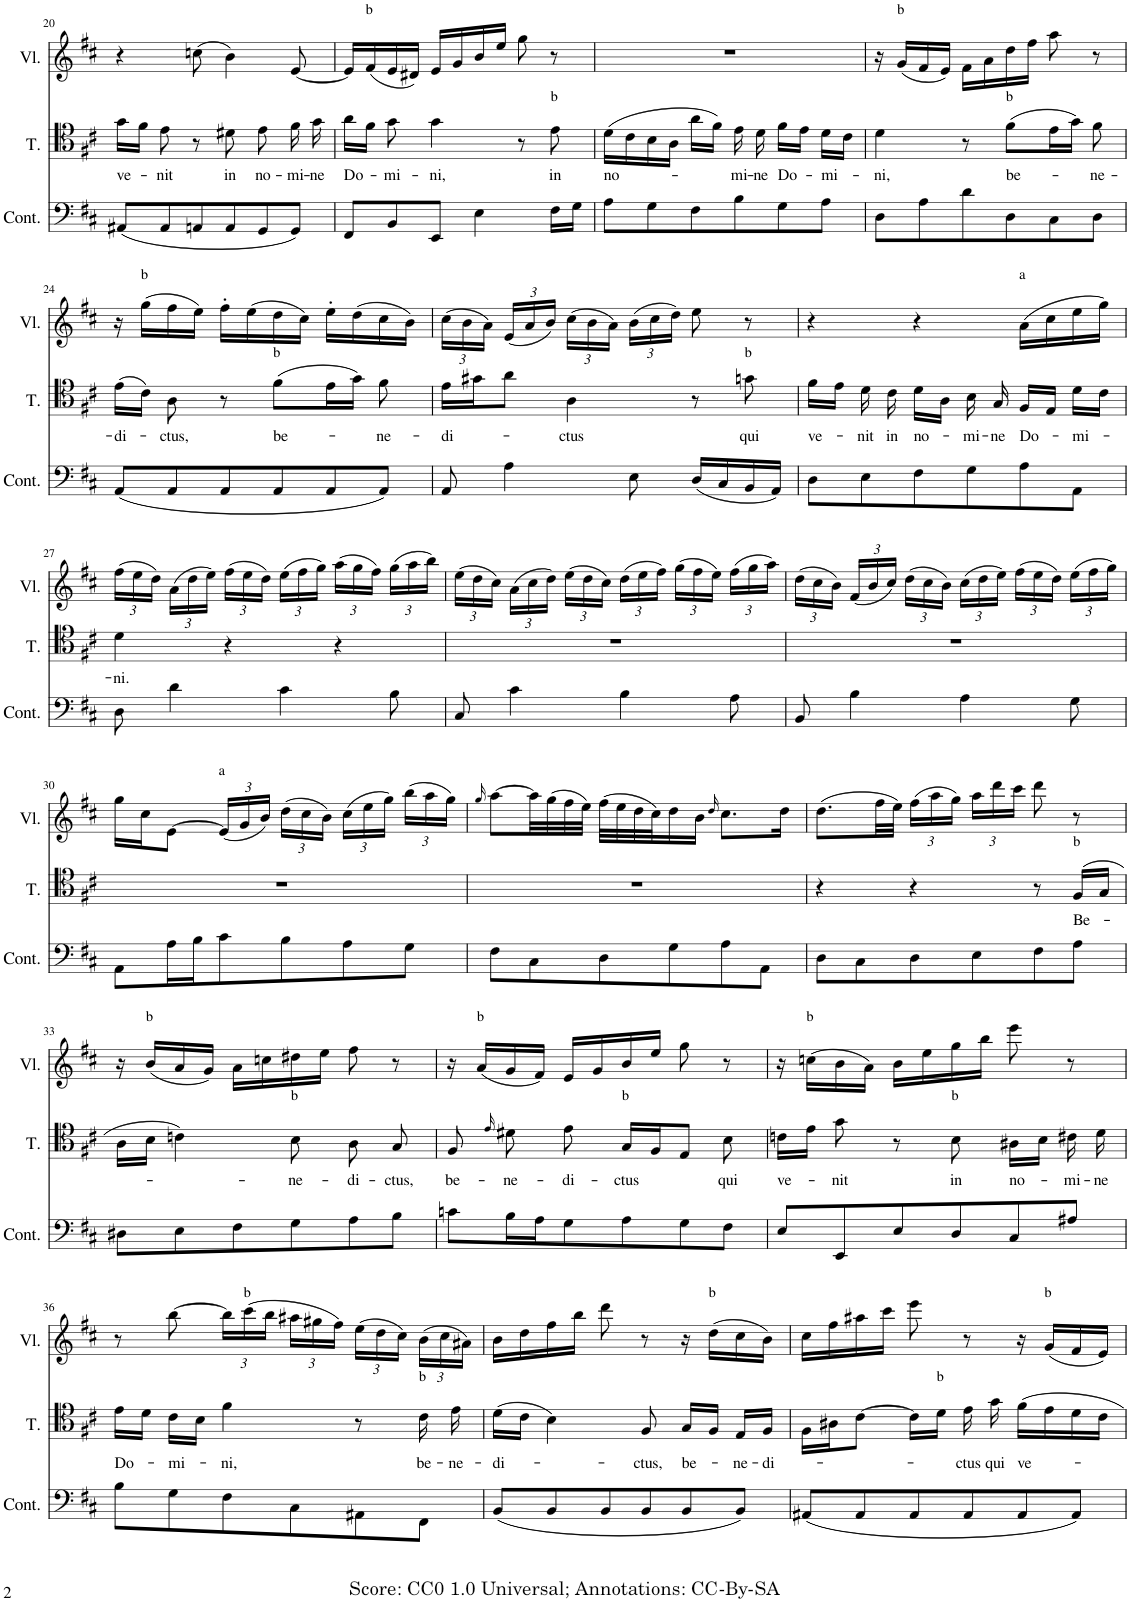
**kern	**kern	**kern	**text	**kern
*part4	*part3	*part2	*part2	*part1
*staff4	*staff3	*staff2	*staff2	*staff1
*I"Continuo	*I"Continuo	*I"Tenore	*	*I"Violino solo
*I'Cont.	*I'Cont.	*I'T.	*	*I'Vl.
!!LO:PB:g=z
*clefF4	*clefF4	*clefC4	*	*clefG2
*	*	*Trd1c2	*	*
*k[f#c#]	*k[f#c#]	*k[f#c#]	*	*k[f#c#]
*M3/4	*M3/4	*M3/4	*	*M3/4
=20	=20	=20	=20	=20
!	!	!	!LO:LY:b	!
(8AA#X/L	(8AA#X/L	16g\LL	ve-	4r
.	.	16f#\JJ	.	.
!	!	!	!LO:LY:b	!
8AA#/J	8AA#/	8e\	-nit	.
8AAn/L	8AAn/	8r	.	(8ccn\
!	!	!	!LO:LY:b	!
8AA/J	8AA/	8d#X\	in	4b\)
!	!	!	!LO:LY:b	!
8GG/L	8GG/	8e\	no-	.
!	!	!	!LO:LY:b	!
8GG/J)	8GG/J)	16f#\	-mi-	[8e/
!	!	!	!LO:LY:b	!
.	.	16g\	-ne	.
=21	=21	=21	=21	=21
!	!	!	!LO:LY:b	!
8FF#/L	8FF#/L	16a\LL	Do-	16e/LL]
!	!	!	!	!LO:TX:a:t=b
.	.	16f#\JJ	.	(16f#/
!	!	!	!LO:LY:b	!
8BB/J	8BB/	8g\	-mi-	16e/
.	.	.	.	16d#X/JJ)
!	!	!	!LO:LY:b	!
8EE	8EE/J	4g\	-ni,	16e/LL
.	.	.	.	16g/
4E	4E\	.	.	16b/
.	.	.	.	16ee/JJ
.	.	8r	.	8gg\
!	!	!LO:TX:a:t=b	!	!
!	!	!	!LO:LY:b	!
16F#\LL	16F#\LL	8e\	in	8r
16G\JJ	16G\JJ	.	.	.
=22	=22	=22	=22	=22
!	!	!	!LO:LY:b	!
8A\L	8A\L	(16d\LL	no-	2.r
.	.	16c#\	.	.
8G\J	8G\	16B\	.	.
.	.	16A\JJ	.	.
8F#\L	8F#\	16a\LL	.	.
.	.	16f#\JJ)	.	.
!	!	!	!LO:LY:b	!
8B\J	8B\	16e\	-mi-	.
!	!	!	!LO:LY:b	!
.	.	16d\	-ne	.
!	!	!	!LO:LY:b	!
8G\L	8G\	16f#\LL	Do-	.
.	.	16e\JJ	.	.
!	!	!	!LO:LY:b	!
8A\J	8A\J	16d\LL	-mi-	.
.	.	16c#\JJ	.	.
=23	=23	=23	=23	=23
!	!	!	!LO:LY:b	!
8D\L	8D\L	4d\	-ni,	16r
!	!	!	!	!LO:TX:a:t=b
.	.	.	.	(16g/LL
8A\J	8A\	.	.	16f#/
.	.	.	.	16e/JJ)
8d\L	8d\	8r	.	16f#\LL
.	.	.	.	16a\
!	!	!LO:TX:a:t=b	!	!
!	!	!	!LO:LY:b	!
8D\J	8D\	(8f#\L	be-	16dd\
.	.	.	.	16ff#\JJ
8C#/L	8C#\	16e\L	.	8aa\
.	.	16g\JJ)	.	.
!	!	!	!LO:LY:b	!
8D/J	8D\J	8f#\	-ne-	8r
!!LO:LB:g=z
=24	=24	=24	=24	=24
!	!	!	!LO:LY:b	!
(8AA/L	(8AA/L	(16e\LL	-di-	16r
!	!	!	!	!LO:TX:a:t=b
.	.	16c#\JJ)	.	(16gg\LL
!	!	!	!LO:LY:b	!
8AA/J	8AA/	8A\	-ctus,	16ff#\
.	.	.	.	16ee\JJ)
8AA/L	8AA/	8r	.	16ff#'\LL
.	.	.	.	(16ee\
!	!	!LO:TX:a:t=b	!	!
!	!	!	!LO:LY:b	!
8AA/J	8AA/	(8f#\L	be-	16dd\
.	.	.	.	16cc#\JJ)
8AA/L	8AA/	16e\L	.	16ee'\LL
.	.	16g\JJ)	.	(16dd\
!	!	!	!LO:LY:b	!
8AA/J)	8AA/J)	8f#\	-ne-	16cc#\
.	.	.	.	16b\JJ)
=25	=25	=25	=25	=25
!	!	!	!LO:LY:b	!
*	*	*	*	*Xbrackettup
8AA	8AA/	16e\LL	-di-	(24cc#\LL
.	.	.	.	24b\
.	.	16g#X\J	.	.
.	.	.	.	24a\JJ)
4A	4A\	8a\J	.	(24e/LL
.	.	.	.	24a/
.	.	.	.	24b/JJ)
!	!	!	!LO:LY:b	!
.	.	4A\	-ctus	(24cc#\LL
.	.	.	.	24b\
.	.	.	.	24a\JJ)
8E	8E\	.	.	(24b\LL
.	.	.	.	24cc#\
.	.	.	.	24dd\JJ)
(16D/LL	(16D/LL	8r	.	8ee\
16C#/J	16C#/	.	.	.
!	!	!LO:TX:a:t=b	!	!
!	!	!	!LO:LY:b	!
16BB/L	16BB/	8gn\	qui	8r
16AA/JJ)	16AA/JJ)	.	.	.
=26	=26	=26	=26	=26
!	!	!	!LO:LY:b	!
8D\L	8D\L	16f#\LL	ve-	4r
.	.	16e\JJ	.	.
!	!	!	!LO:LY:b	!
8E\J	8E\	16d\	-nit	.
!	!	!	!LO:LY:b	!
.	.	16c#\	in	.
!	!	!	!LO:LY:b	!
8F#\L	8F#\	16d\LL	no-	4r
.	.	16A\JJ	.	.
!	!	!	!LO:LY:b	!
8G\J	8G\	16B\	-mi-	.
!	!	!	!LO:LY:b	!
.	.	16G/	-ne	.
!	!	!	!	!LO:TX:a:t=a
!	!	!	!LO:LY:b	!
8A\L	8A\	16F#/LL	Do-	(16a\LL
.	.	16E/JJ	.	16cc#\
!	!	!	!LO:LY:b	!
8AA\J	8AA\J	16d\LL	-mi-	16ee\
.	.	16c#\JJ	.	16gg\JJ)
!!LO:LB:g=z
=27	=27	=27	=27	=27
!	!	!	!LO:LY:b	!
8D	8D\	4d\	-ni.	(24ff#\LL
.	.	.	.	24ee\
.	.	.	.	24dd\JJ)
4d	4d\	.	.	(24a\LL
.	.	.	.	24dd\
.	.	.	.	24ee\JJ)
.	.	4r	.	(24ff#\LL
.	.	.	.	24ee\
.	.	.	.	24dd\JJ)
4c#	4c#\	.	.	(24ee\LL
.	.	.	.	24ff#\
.	.	.	.	24gg\JJ)
.	.	4r	.	(24aa\LL
.	.	.	.	24gg\
.	.	.	.	24ff#\JJ)
8B	8B\	.	.	(24gg\LL
.	.	.	.	24aa\
.	.	.	.	24bb\JJ)
=28	=28	=28	=28	=28
8C#	8C#/	2.r	.	(24ee\LL
.	.	.	.	24dd\
.	.	.	.	24cc#\JJ)
4c#	4c#\	.	.	(24a\LL
.	.	.	.	24cc#\
.	.	.	.	24dd\JJ)
.	.	.	.	(24ee\LL
.	.	.	.	24dd\
.	.	.	.	24cc#\JJ)
4B	4B\	.	.	(24dd\LL
.	.	.	.	24ee\
.	.	.	.	24ff#\JJ)
.	.	.	.	(24gg\LL
.	.	.	.	24ff#\
.	.	.	.	24ee\JJ)
8A	8A\	.	.	(24ff#\LL
.	.	.	.	24gg\
.	.	.	.	24aa\JJ)
=29	=29	=29	=29	=29
8BB	8BB/	2.r	.	(24dd\LL
.	.	.	.	24cc#\
.	.	.	.	24b\JJ)
4B	4B\	.	.	(24f#/LL
.	.	.	.	24b/
.	.	.	.	24cc#/JJ)
.	.	.	.	(24dd\LL
.	.	.	.	24cc#\
.	.	.	.	24b\JJ)
4A	4A\	.	.	(24cc#\LL
.	.	.	.	24dd\
.	.	.	.	24ee\JJ)
.	.	.	.	(24ff#\LL
.	.	.	.	24ee\
.	.	.	.	24dd\JJ)
8G	8G\	.	.	(24ee\LL
.	.	.	.	24ff#\
.	.	.	.	24gg\JJ)
!!LO:LB:g=z
=30	=30	=30	=30	=30
8AA\L	8AA\L	2.r	.	16gg\LL
.	.	.	.	16cc#\J
16A\L	16A\L	.	.	[8e\J
16B\JJ	16B\J	.	.	.
!	!	!	!	!LO:TX:a:t=a
8c#\L	8c#\	.	.	(24e/LL]
.	.	.	.	24g/
.	.	.	.	24b/JJ)
8B\J	8B\	.	.	(24dd\LL
.	.	.	.	24cc#\
.	.	.	.	24b\JJ)
8A\L	8A\	.	.	(24cc#\LL
.	.	.	.	24ee\
.	.	.	.	24gg\JJ)
8G\J	8G\J	.	.	(24bb\LL
.	.	.	.	24aa\
.	.	.	.	24gg\JJ)
=31	=31	=31	=31	=31
.	.	.	.	16qgg/
8F#\L	8F#\L	2.r	.	[8aa\L
8C#\J	8C#\	.	.	32aa\LL]
.	.	.	.	(32gg\
.	.	.	.	32ff#\
.	.	.	.	32ee\JJJ)
8D\L	8D\	.	.	(32ff#\LLL
.	.	.	.	32ee\
.	.	.	.	32dd\
.	.	.	.	32cc#\J)
8G\J	8G\	.	.	16dd\
.	.	.	.	16b\JJ
.	.	.	.	16qdd/
8A\L	8A\	.	.	8.cc#\L
8AA\J	8AA\J	.	.	.
.	.	.	.	16dd\Jk
=32	=32	=32	=32	=32
8D/L	8D\L	4r	.	(8.dd\L
8C#/J	8C#\	.	.	.
.	.	.	.	32ff#\LL
.	.	.	.	32ee\JJJ)
8D\L	8D\	4r	.	(24ff#\LL
.	.	.	.	24aa\
.	.	.	.	24gg\JJ)
8E\J	8E\	.	.	24aa\LL
.	.	.	.	24ddd\
.	.	.	.	24ccc#\JJ
8F#\L	8F#\	8r	.	8ddd\
!	!	!LO:TX:a:t=b	!	!
!	!	!	!LO:LY:b	!
8A\J	8A\J	(16F#/LL	Be-	8r
.	.	16G/JJ	.	.
!!LO:LB:g=z
=33	=33	=33	=33	=33
8D#X\L	8D#X\L	16A\LL	.	16r
!	!	!	!	!LO:TX:a:t=b
.	.	16B\JJ	.	(16b/LL
8E\J	8E\	4cn\)	.	16a/
.	.	.	.	16g/JJ)
8F#\L	8F#\	.	.	16a\LL
.	.	.	.	16ccn\
!	!	!LO:TX:a:t=b	!	!
!	!	!	!LO:LY:b	!
8G\J	8G\	8B\	-ne-	16dd#X\
.	.	.	.	16ee\JJ
!	!	!	!LO:LY:b	!
8A\L	8A\	8A\	-di-	8ff#\
!	!	!	!LO:LY:b	!
8B\J	8B\J	8G/	-ctus,	8r
=34	=34	=34	=34	=34
!	!	!	!LO:LY:b	!
8cn\L	8cn\L	8F#/	be-	16r
!	!	!	!	!LO:TX:a:t=b
.	.	.	.	(16a/LL
.	.	16qe/	.	.
!	!	!	!LO:LY:b	!
16B\L	16B\L	8d#X\	-ne-	16g/
16A\JJ	16A\J	.	.	16f#/JJ)
!	!	!	!LO:LY:b	!
8G\L	8G\	8e\	-di-	16e/LL
.	.	.	.	16g/
!	!	!LO:TX:a:t=b	!	!
!	!	!	!LO:LY:b	!
8A\J	8A\	16G/LL	-ctus	16b/
.	.	16F#/J	.	16ee/JJ
8G\L	8G\	8E/J	.	8gg\
!	!	!	!LO:LY:b	!
8F#\J	8F#\J	8B\	qui	8r
=35	=35	=35	=35	=35
!	!	!	!LO:LY:b	!
8E/L	8E/L	16cn\LL	ve-	16r
!	!	!	!	!LO:TX:a:t=b
.	.	16e\JJ	.	(16ccn\LL
!	!	!	!LO:LY:b	!
8EE/J	8EE/	8g\	-nit	16b\
.	.	.	.	16a\JJ)
8E\L	8E/	8r	.	16b\LL
.	.	.	.	16ee\
!	!	!LO:TX:a:t=b	!	!
!	!	!	!LO:LY:b	!
8D\J	8D/	8B\	in	16gg\
.	.	.	.	16bb\JJ
!	!	!	!LO:LY:b	!
8C#\L	8C#/	16A#X\LL	no-	8eee\
.	.	16B\JJ	.	.
!	!	!	!LO:LY:b	!
8A#X\J	8A#X/J	16c#X\	-mi-	8r
!	!	!	!LO:LY:b	!
.	.	16d\	-ne	.
!!LO:LB:g=z
=36	=36	=36	=36	=36
!	!	!	!LO:LY:b	!
8B\L	8B\L	16e\LL	Do-	8r
.	.	16d\JJ	.	.
!	!	!	!LO:LY:b	!
8G\J	8G\	16c#\LL	-mi-	[8bb\
.	.	16B\JJ	.	.
!	!	!	!LO:LY:b	!
8F#\L	8F#\	4f#\	-ni,	24bb\LL]
!	!	!	!	!LO:TX:a:t=b
.	.	.	.	(24ccc#\
.	.	.	.	24bb\JJ
8C#\J	8C#\	.	.	24aa#X\LL
.	.	.	.	24gg#X\
.	.	.	.	24ff#\JJ)
8AA#X/L	8AA#X\	8r	.	(24ee\LL
.	.	.	.	24dd\
.	.	.	.	24cc#\JJ)
!	!	!LO:TX:a:t=b	!	!
!	!	!	!LO:LY:b	!
8FF#/J	8FF#\J	16c#\	be-	(24b\LL
.	.	.	.	24cc#\
!	!	!	!LO:LY:b	!
.	.	16e\	-ne-	.
.	.	.	.	24a#X\JJ)
=37	=37	=37	=37	=37
!	!	!	!LO:LY:b	!
(8BB/L	(8BB/L	(16d\LL	-di-	16b\LL
.	.	16c#\JJ	.	16dd\
8BB/J	8BB/	4B\)	.	16ff#\
.	.	.	.	16bb\JJ
8BB/L	8BB/	.	.	8ddd\
!	!	!	!LO:LY:b	!
8BB/J	8BB/	8F#/	-ctus,	8r
!	!	!	!LO:LY:b	!
8BB/L	8BB/	16G/LL	be-	16r
!	!	!	!	!LO:TX:a:t=b
.	.	16F#/JJ	.	(16dd\LL
!	!	!	!LO:LY:b	!
8BB/J)	8BB/J)	16E/LL	-ne-	16cc#\
!	!	!	!LO:LY:b	!
.	.	16F#/JJ	-di-	16b\JJ)
=38	=38	=38	=38	=38
(8AA#X/L	(8AA#X/L	16F#\LL	.	16cc#\LL
.	.	16A#X\J	.	16ff#\
8AA#/J	8AA#/	[8c#\J	.	16aa#X\
.	.	.	.	16ccc#\JJ
8AA#/L	8AA#/	16c#\LL]	.	8eee\
!	!	!LO:TX:a:t=b	!	!
.	.	16d\JJ	.	.
!	!	!	!LO:LY:b	!
8AA#/J	8AA#/	16e\	-ctus	8r
!	!	!	!LO:LY:b	!
.	.	16g\	qui	.
!	!	!	!LO:LY:b	!
8AA#/L	8AA#/	16f#\LL	ve-	16r
!	!	!	!	!LO:TX:a:t=b
.	.	16e\	.	(16g/LL
8AA#/J)	8AA#/J)	16d\	.	16f#/
.	.	16c#\JJ	.	16e/JJ)
=	=	=	=	=
*-	*-	*-	*-	*-
